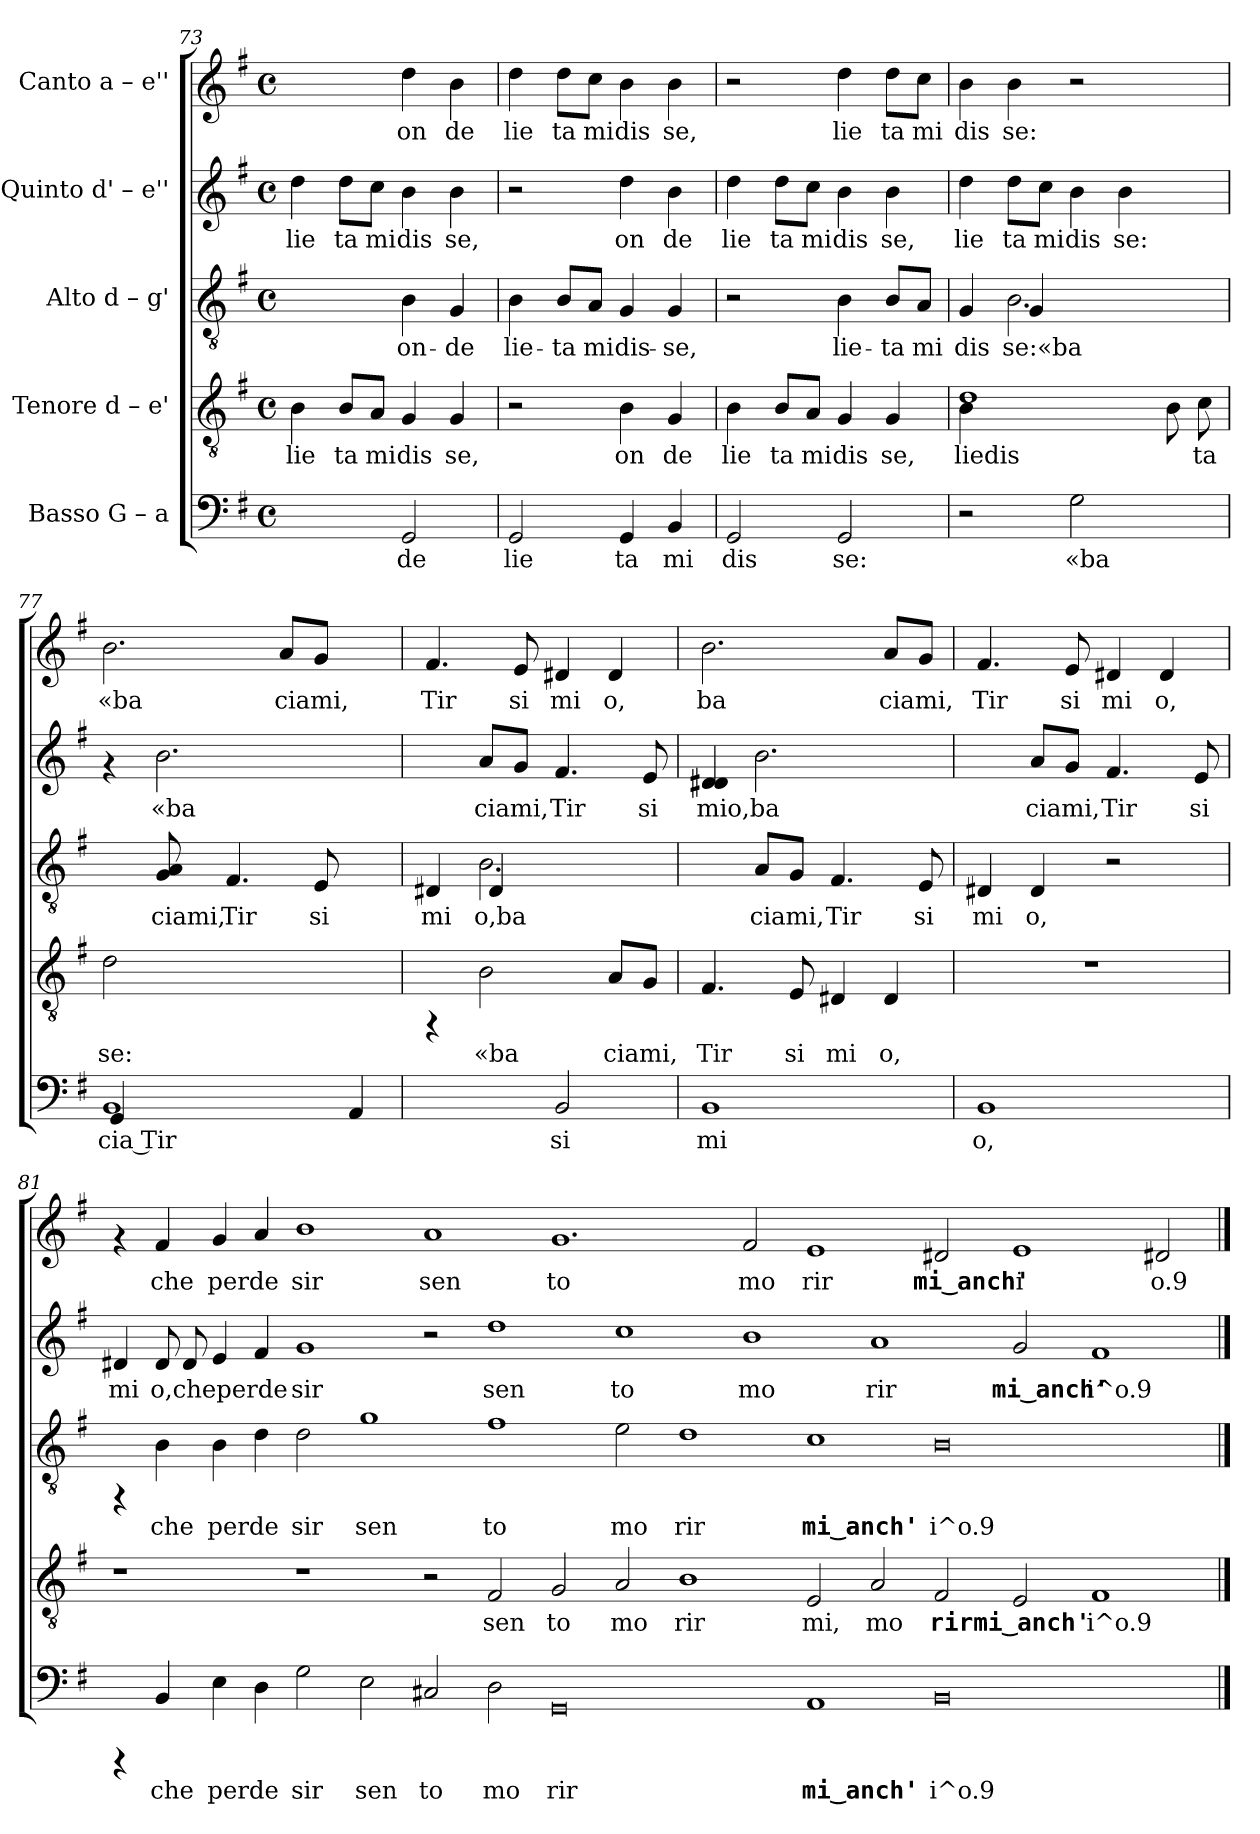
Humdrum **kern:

**kern	**text	**kern	**text	**kern	**text	**kern	**text	**kern	**text
*part5	*part5	*part4	*part4	*part3	*part3	*part2	*part2	*part1	*part1
*staff5	*staff5	*staff4	*staff4	*staff3	*staff3	*staff2	*staff2	*staff1	*staff1
*I"Basso  G – a	*	*I"Tenore  d – e'	*	*I"Alto  d – g'	*	*I"Quinto  d' – e''	*	*I"Canto  a – e''	*
*clefF4	*	*clefGv2	*	*clefGv2	*	*clefG2	*	*clefG2	*
*k[f#]	*	*k[f#]	*	*k[f#]	*	*k[f#]	*	*k[f#]	*
*G:	*	*G:	*	*G:	*	*G:	*	*G:	*
*M4/4	*	*M4/4	*	*M4/4	*	*M4/4	*	*M4/4	*
*met(c)	*	*met(c)	*	*met(c)	*	*met(c)	*	*met(c)	*
=73	=73	=73	=73	=73	=73	=73	=73	=73	=73
!	!	!	!LO:LY:b:rj	!	!	!	!LO:LY:b:rj	!	!
2ryy	.	4B\	lie	2ryy	.	4dd\	lie	2ryy	.
!	!	!	!LO:LY:b:rj	!	!	!	!LO:LY:b:rj	!	!
.	.	8B/L	ta	.	.	8dd\L	ta	.	.
!	!	!	!LO:LY:b:rj	!	!	!	!LO:LY:b:rj	!	!
.	.	8A/J	mi	.	.	8cc\J	mi	.	.
!	!LO:LY:b:cj	!	!LO:LY:b:rj	!	!LO:LY:b:rj	!	!LO:LY:b:rj	!	!LO:LY:b:rj
2GG/	de	4G/	dis	4B\	on-	4b\	dis	4dd\	on
!	!	!	!LO:LY:b:rj	!	!LO:LY:b:rj	!	!LO:LY:b:rj	!	!LO:LY:b:rj
.	.	4G/	se,	4G/	-de	4b\	se,	4b\	de
=74	=74	=74	=74	=74	=74	=74	=74	=74	=74
!	!LO:LY:b:cj	!	!	!	!LO:LY:b:rj	!	!	!	!LO:LY:b:rj
2GG/	lie	2r	.	4B\	lie-	2r	.	4dd\	lie
!	!	!	!	!	!LO:LY:b:rj	!	!	!	!LO:LY:b:rj
.	.	.	.	8B/L	-ta	.	.	8dd\L	ta
!	!	!	!	!	!LO:LY:b:rj	!	!	!	!LO:LY:b:rj
.	.	.	.	8A/J	mi	.	.	8cc\J	mi
!	!LO:LY:b:cj	!	!LO:LY:b:rj	!	!LO:LY:b:rj	!	!LO:LY:b:rj	!	!LO:LY:b:rj
4GG/	ta	4B\	on	4G/	dis-	4dd\	on	4b\	dis
!	!LO:LY:b:cj	!	!LO:LY:b:rj	!	!LO:LY:b:rj	!	!LO:LY:b:rj	!	!LO:LY:b:rj
4BB/	mi	4G/	de	4G/	-se,	4b\	de	4b\	se,
=75	=75	=75	=75	=75	=75	=75	=75	=75	=75
!	!LO:LY:b:cj	!	!LO:LY:b:rj	!	!	!	!LO:LY:b:rj	!	!
2GG/	dis	4B\	lie	2r	.	4dd\	lie	2r	.
!	!	!	!LO:LY:b:rj	!	!	!	!LO:LY:b:rj	!	!
.	.	8B/L	ta	.	.	8dd\L	ta	.	.
!	!	!	!LO:LY:b:rj	!	!	!	!LO:LY:b:rj	!	!
.	.	8A/J	mi	.	.	8cc\J	mi	.	.
!	!LO:LY:b:cj	!	!LO:LY:b:rj	!	!LO:LY:b:rj	!	!LO:LY:b:rj	!	!LO:LY:b:rj
2GG/	se:	4G/	dis	4B\	lie-	4b\	dis	4dd\	lie
!	!	!	!LO:LY:b:rj	!	!LO:LY:b:rj	!	!LO:LY:b:rj	!	!LO:LY:b:rj
.	.	4G/	se,	8B/L	-ta	4b\	se,	8dd\L	ta
!	!	!	!	!	!LO:LY:b:rj	!	!	!	!LO:LY:b:rj
.	.	.	.	8A/J	mi	.	.	8cc\J	mi
!!LO:LB:g=z
=76	=76	=76	=76	=76	=76	=76	=76	=76	=76
*	*	*^	*	*	*	*	*	*	*
!	!	!	!	!LO:LY:b:rj	!	!LO:LY:b:rj	!	!LO:LY:b:rj	!	!LO:LY:b:rj
*	*	*	*	*	*^	*	*	*	*	*
2r	.	1d	4B\	liedis	4G/	4ryy	dis	4dd\	lie	4b\	dis
!	!	!	!	!	!	!	!LO:LY:b:rj	!	!LO:LY:b:rj	!	!LO:LY:b:rj
.	.	.	1ryy	.	2.B\	4G/	se:«ba	8dd\L	ta	4b\	se:
!	!	!	!	!	!	!	!	!	!LO:LY:b:rj	!	!
.	.	.	.	.	.	.	.	8cc\J	mi	.	.
!	!LO:LY:b:cj	!	!	!	!	!	!	!	!LO:LY:b:rj	!	!
2G\	«ba	.	.	.	.	4ryy	.	4b\	dis	2r	.
!	!	!	!	!	!	!	!	!	!LO:LY:b:rj	!	!
.	.	.	.	.	.	2ryy	.	4b\	se:	.	.
!	!	!	!	!LO:LY:b:rj	!	!	!	!	!	!	!
4ryy	.	8B\	.	.	4ryy	.	.	4ryy	.	4ryy	.
!	!	!	!	!LO:LY:b:rj	!	!	!	!	!	!	!
.	.	8c\	.	ta	.	.	.	.	.	.	.
*	*	*v	*v	*	*	*	*	*	*	*	*
*	*	*	*	*v	*v	*	*	*	*	*
=77	=77	=77	=77	=77	=77	=77	=77	=77	=77
*^	*	*	*	*	*	*	*	*	*
!	!	!LO:LY:b:cj	!	!LO:LY:b:rj	!	!	!	!	!	!LO:LY:b:rj
1BB	4GG/	cia Tir	2d\	se:	4ryy	.	4rf	.	2.b\	«ba
!	!	!	!	!	!	!LO:LY:b:rj	!	!LO:LY:b:rj	!	!
.	1ryy	.	.	.	8A/ 8G/	ciami,	2.b\	«ba	.	.
.	.	.	.	.	8ryy	.	.	.	.	.
!	!	!	!	!	!	!LO:LY:b:rj	!	!	!	!
.	.	.	2.ryy	.	4.F#/	Tir	.	.	.	.
!	!	!	!	!	!	!	!	!	!	!LO:LY:b:rj
.	.	.	.	.	.	.	.	.	8a/L	ciami,
!	!	!	!	!	!	!LO:LY:b:rj	!	!	!	!LO:LY:b:rj
.	.	.	.	.	8E/	si	.	.	8g/J	.
!	!	!LO:LY:b:cj	!	!	!	!	!	!	!	!
4AA/	.	.	.	.	4ryy	.	4ryy	.	4ryy	.
*v	*v	*	*	*	*	*	*	*	*	*
=78	=78	=78	=78	=78	=78	=78	=78	=78	=78
!	!	!	!	!	!LO:LY:b:rj	!	!	!	!LO:LY:b:rj
*	*	*	*	*^	*	*	*	*	*
2ryy	.	4rFF	.	4D#X/	4ryy	mi	4ryy	.	4.f#/	Tir
!	!	!	!LO:LY:b:rj	!	!	!LO:LY:b:rj	!	!LO:LY:b:rj	!	!
.	.	2B\	«ba	2.B\	4D#/	o,ba	8a/L	ciami,	.	.
!	!	!	!	!	!	!	!	!LO:LY:b:rj	!	!LO:LY:b:rj
.	.	.	.	.	.	.	8g/J	.	8e/	si
!	!LO:LY:b:cj	!	!	!	!	!	!	!LO:LY:b:rj	!	!LO:LY:b:rj
2BB/	si	.	.	.	2ryy	.	4.f#/	Tir	4d#X/	mi
!	!	!	!LO:LY:b:rj	!	!	!	!	!	!	!LO:LY:b:rj
.	.	8A/L	ciami,	.	.	.	.	.	4d#/	o,
!	!	!	!LO:LY:b:rj	!	!	!	!	!LO:LY:b:rj	!	!
.	.	8G/J	.	.	.	.	8e/	si	.	.
*	*	*	*	*v	*v	*	*	*	*	*
=79	=79	=79	=79	=79	=79	=79	=79	=79	=79
!	!LO:LY:b:cj	!	!LO:LY:b:rj	!	!	!	!LO:LY:b:rj	!	!LO:LY:b:rj
1BB	mi	4.F#/	Tir	4ryy	.	4d#X/ 4d#/	mio,	2.b\	ba
!	!	!	!	!	!LO:LY:b:rj	!	!LO:LY:b:rj	!	!
.	.	.	.	8A/L	ciami,	2.b\	ba	.	.
!	!	!	!LO:LY:b:rj	!	!LO:LY:b:rj	!	!	!	!
.	.	8E/	si	8G/J	.	.	.	.	.
!	!	!	!LO:LY:b:rj	!	!LO:LY:b:rj	!	!	!	!
.	.	4D#X/	mi	4.F#/	Tir	.	.	.	.
!	!	!	!LO:LY:b:rj	!	!	!	!	!	!LO:LY:b:rj
.	.	4D#/	o,	.	.	.	.	8a/L	ciami,
!	!	!	!	!	!LO:LY:b:rj	!	!	!	!LO:LY:b:rj
.	.	.	.	8E/	si	.	.	8g/J	.
=80	=80	=80	=80	=80	=80	=80	=80	=80	=80
!	!LO:LY:b:cj	!	!	!	!LO:LY:b:rj	!	!	!	!LO:LY:b:rj
1BB	o,	1r	.	4D#X/	mi	4ryy	.	4.f#/	Tir
!	!	!	!	!	!LO:LY:b:rj	!	!LO:LY:b:rj	!	!
.	.	.	.	4D#/	o,	8a/L	ciami,	.	.
!	!	!	!	!	!	!	!LO:LY:b:rj	!	!LO:LY:b:rj
.	.	.	.	.	.	8g/J	.	8e/	si
!	!	!	!	!	!	!	!LO:LY:b:rj	!	!LO:LY:b:rj
.	.	.	.	2r	.	4.f#/	Tir	4d#X/	mi
!	!	!	!	!	!	!	!	!	!LO:LY:b:rj
.	.	.	.	.	.	.	.	4d#/	o,
!	!	!	!	!	!	!	!LO:LY:b:rj	!	!
.	.	.	.	.	.	8e/	si	.	.
!!LO:PB:g=z
=81	=81	=81	=81	=81	=81	=81	=81	=81	=81
!	!	!	!	!	!	!	!LO:LY:b:rj	!	!
4rCCC	.	1r	.	4rFF	.	4d#X/	mi	4rf	.
!	!LO:LY:b:cj	!	!	!	!LO:LY:b:rj	!	!LO:LY:b:rj	!	!LO:LY:b:rj
4BB/	che	.	.	4B\	che	8d#/	o,cheperde	4f#/	che
!	!	!	!	!	!	!	!LO:LY:b:rj	!	!
.	.	.	.	.	.	8d#/	.	.	.
!	!LO:LY:b:cj	!	!	!	!LO:LY:b:rj	!	!LO:LY:b:rj	!	!LO:LY:b:rj
4E\	perde	.	.	4B\	perde	4e/	.	4g/	perde
!	!LO:LY:b:cj	!	!	!	!LO:LY:b:rj	!	!LO:LY:b:rj	!	!LO:LY:b:rj
4D\	.	.	.	4d\	.	4f#/	.	4a/	.
!	!LO:LY:b:cj	!	!	!	!LO:LY:b:rj	!	!LO:LY:b:rj	!	!LO:LY:b:rj
2G\	sir	1r	.	2d\	sir	1g	sir	1b	sir
!	!LO:LY:b:cj	!	!	!	!LO:LY:b:rj	!	!	!	!
2E\	sen	.	.	1g	sen	.	.	.	.
!	!LO:LY:b:cj	!	!	!	!	!	!	!	!LO:LY:b:rj
2C#X/	to	2r	.	.	.	2r	.	1a	sen
!	!LO:LY:b:cj	!	!LO:LY:b:rj	!	!LO:LY:b:rj	!	!LO:LY:b:rj	!	!
2D\	mo	2F#/	sen	1f#	to	1dd	sen	.	.
!	!LO:LY:b:cj	!	!LO:LY:b:rj	!	!	!	!	!	!LO:LY:b:rj
0GG	rir	2G/	to	.	.	.	.	1.g	to
!	!	!	!LO:LY:b:rj	!	!LO:LY:b:rj	!	!LO:LY:b:rj	!	!
.	.	2A/	mo	2e\	mo	1cc	to	.	.
!	!	!	!LO:LY:b:rj	!	!LO:LY:b:rj	!	!	!	!
.	.	1B	rir	1d	rir	.	.	.	.
!	!	!	!	!	!	!	!LO:LY:b:rj	!	!LO:LY:b:rj
.	.	.	.	.	.	1b	mo	2f#/	mo
!	!LO:LY:b:cj	!	!LO:LY:b:rj	!	!LO:LY:b:rj	!	!	!	!LO:LY:b:rj
1AA	mi‿anch'	2E/	mi,	1c	mi‿anch'	.	.	1e	rir
!	!	!	!LO:LY:b:rj	!	!	!	!LO:LY:b:rj	!	!
.	.	2A/	mo	.	.	1a	rir	.	.
!	!LO:LY:b:cj	!	!LO:LY:b:rj	!	!LO:LY:b:rj	!	!	!	!LO:LY:b:rj
0BB	i^o.9	2F#/	rirmi‿anch'	0B	i^o.9	.	.	2d#X/	mi‿anch'
!	!	!	!LO:LY:b:rj	!	!	!	!LO:LY:b:rj	!	!LO:LY:b:rj
.	.	2E/	.	.	.	2g/	mi‿anch'	1e	i
!	!	!	!LO:LY:b:rj	!	!	!	!LO:LY:b:rj	!	!
.	.	1F#	i^o.9	.	.	1f#	i^o.9	.	.
!	!	!	!	!	!	!	!	!	!LO:LY:b:rj
.	.	.	.	.	.	.	.	2d#X/	o.9
==	==	==	==	==	==	==	==	==	==
*-	*-	*-	*-	*-	*-	*-	*-	*-	*-
